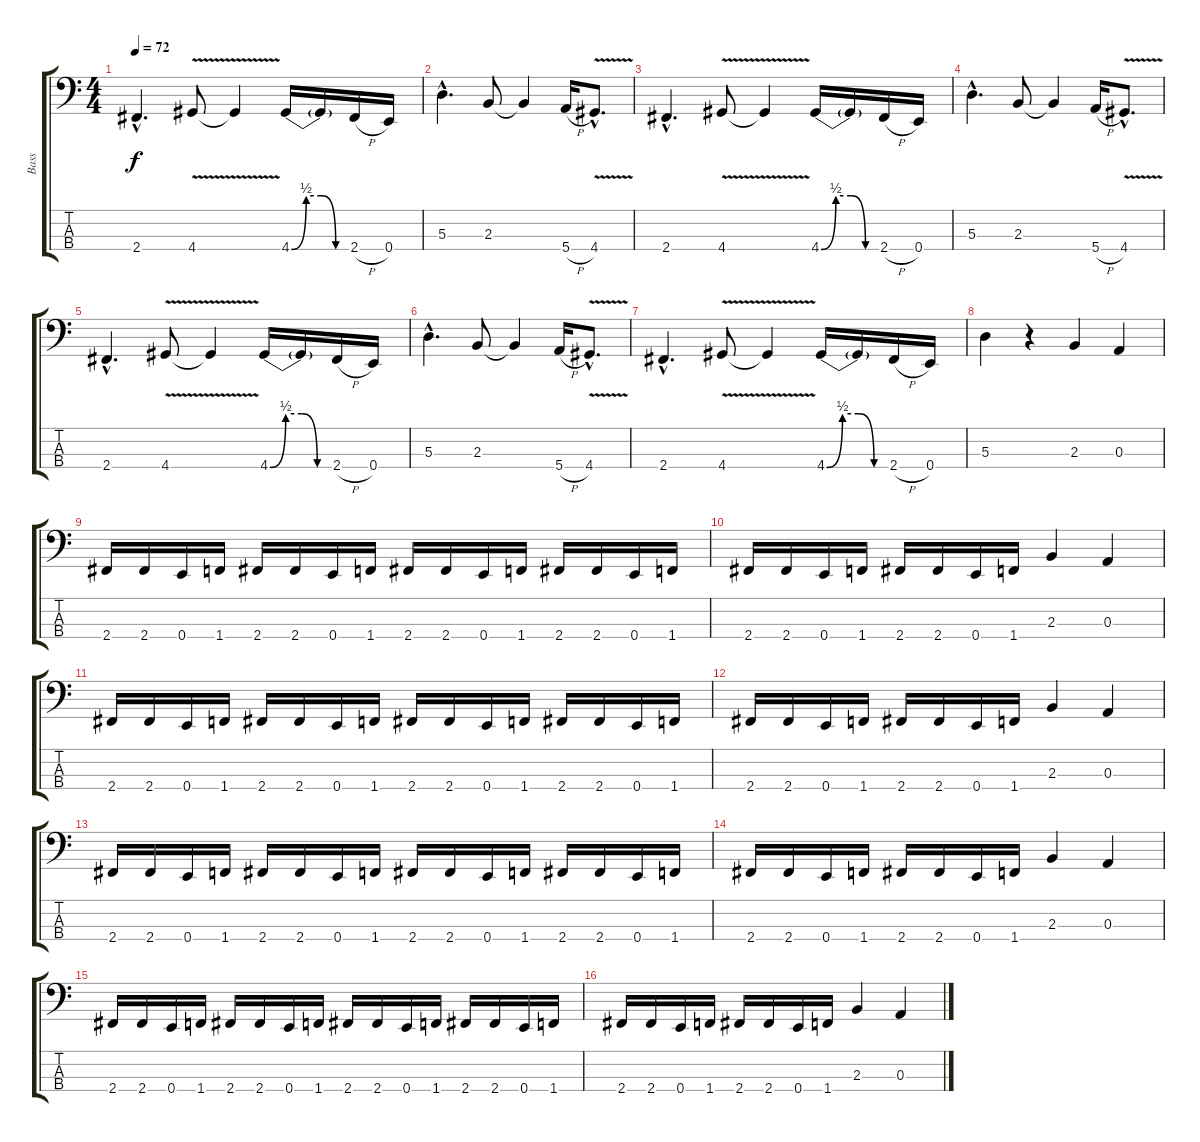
\track ("Bass" "Bass") {instrument electricbassfinger}
\staff {score tabs}
\tuning (G2 D2 A1 E1) {hide}
\ts (4 4)
\tempo 72
\clef f4
\ks c
2.4{hac}.4{d dy f} 4.4{v}.8 4.4{t}.4 4.4{be (custom 0 0 15 2 30 2 45 0 60 0)}.16 4.4{t}.16 2.4{h}.16 0.4.16 |
5.3{hac}.4{d} 2.3.8 2.3{t}.4 5.4{h}.16 4.4{v hac}.8{d} |
2.4{hac}.4{d} 4.4{v}.8 4.4{t}.4 4.4{be (custom 0 0 15 2 30 2 45 0 60 0)}.16 4.4{t}.16 2.4{h}.16 0.4.16 |
5.3{hac}.4{d} 2.3.8 2.3{t}.4 5.4{h}.16 4.4{v hac}.8{d} |
2.4{hac}.4{d} 4.4{v}.8 4.4{t}.4 4.4{be (custom 0 0 15 2 30 2 45 0 60 0)}.16 4.4{t}.16 2.4{h}.16 0.4.16 |
5.3{hac}.4{d} 2.3.8 2.3{t}.4 5.4{h}.16 4.4{v hac}.8{d} |
2.4{hac}.4{d} 4.4{v}.8 4.4{t}.4 4.4{be (custom 0 0 15 2 30 2 45 0 60 0)}.16 4.4{t}.16 2.4{h}.16 0.4.16 |
5.3.4 r.4 2.3.4 0.3.4 |
2.4.16 2.4.16 0.4.16 1.4.16 2.4.16 2.4.16 0.4.16 1.4.16 2.4.16 2.4.16 0.4.16 1.4.16 2.4.16 2.4.16 0.4.16 1.4.16 |
2.4.16 2.4.16 0.4.16 1.4.16 2.4.16 2.4.16 0.4.16 1.4.16 2.3.4 0.3.4 |
2.4.16 2.4.16 0.4.16 1.4.16 2.4.16 2.4.16 0.4.16 1.4.16 2.4.16 2.4.16 0.4.16 1.4.16 2.4.16 2.4.16 0.4.16 1.4.16 |
2.4.16 2.4.16 0.4.16 1.4.16 2.4.16 2.4.16 0.4.16 1.4.16 2.3.4 0.3.4 |
2.4.16 2.4.16 0.4.16 1.4.16 2.4.16 2.4.16 0.4.16 1.4.16 2.4.16 2.4.16 0.4.16 1.4.16 2.4.16 2.4.16 0.4.16 1.4.16 |
2.4.16 2.4.16 0.4.16 1.4.16 2.4.16 2.4.16 0.4.16 1.4.16 2.3.4 0.3.4 |
2.4.16 2.4.16 0.4.16 1.4.16 2.4.16 2.4.16 0.4.16 1.4.16 2.4.16 2.4.16 0.4.16 1.4.16 2.4.16 2.4.16 0.4.16 1.4.16 |
2.4.16 2.4.16 0.4.16 1.4.16 2.4.16 2.4.16 0.4.16 1.4.16 2.3.4 0.3.4
